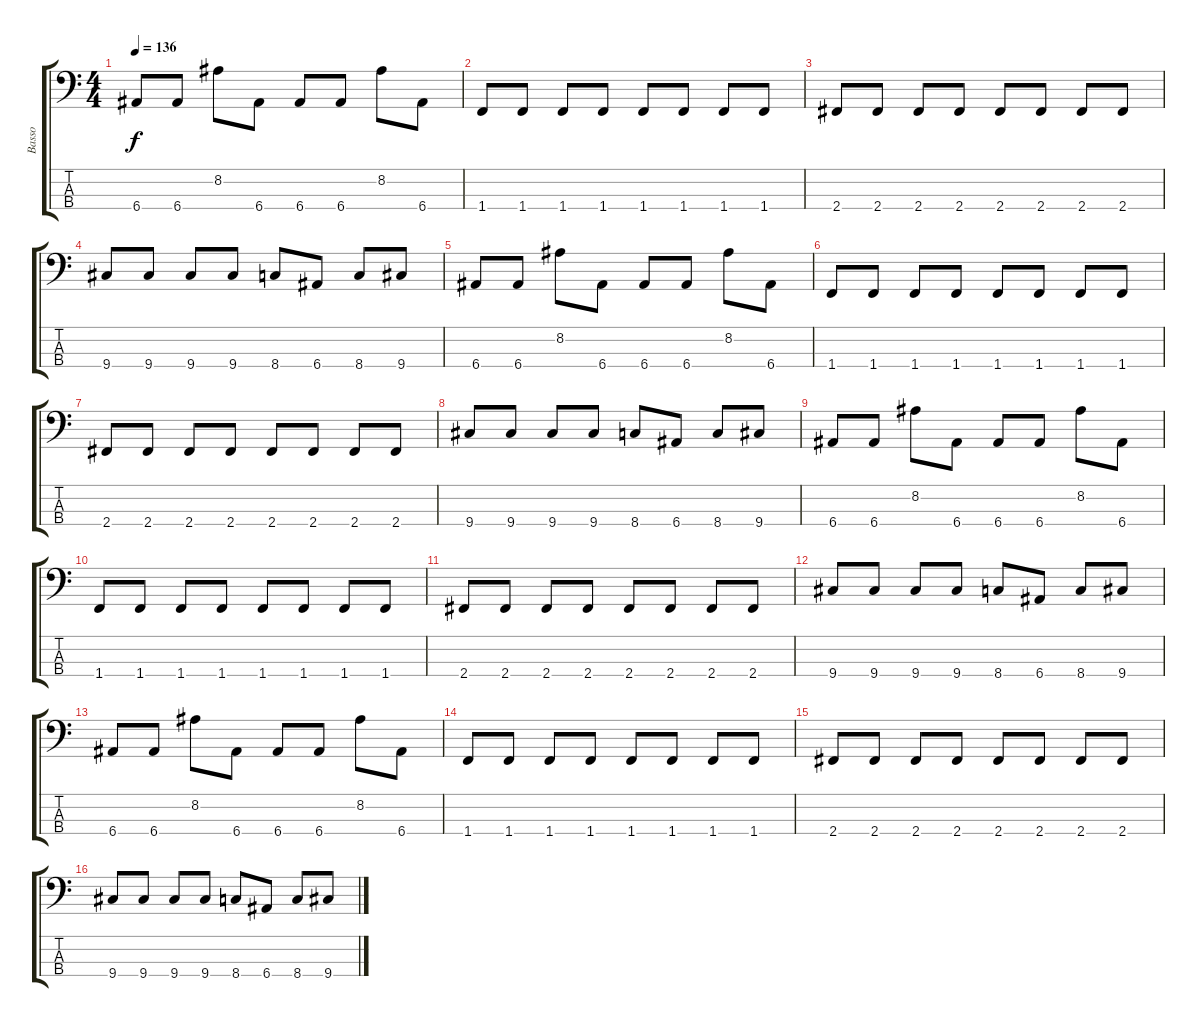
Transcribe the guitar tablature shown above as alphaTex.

\track ("Basso" "Basso") {instrument electricbasspick}
\staff {score tabs}
\tuning (G2 D2 A1 E1) {hide}
\ts (4 4)
\tempo 136
\clef f4
\ks c
6.4.8{dy f} 6.4.8 8.2.8 6.4.8 6.4.8 6.4.8 8.2.8 6.4.8 |
1.4.8 1.4.8 1.4.8 1.4.8 1.4.8 1.4.8 1.4.8 1.4.8 |
2.4.8 2.4.8 2.4.8 2.4.8 2.4.8 2.4.8 2.4.8 2.4.8 |
9.4.8 9.4.8 9.4.8 9.4.8 8.4.8 6.4.8 8.4.8 9.4.8 |
6.4.8 6.4.8 8.2.8 6.4.8 6.4.8 6.4.8 8.2.8 6.4.8 |
1.4.8 1.4.8 1.4.8 1.4.8 1.4.8 1.4.8 1.4.8 1.4.8 |
2.4.8 2.4.8 2.4.8 2.4.8 2.4.8 2.4.8 2.4.8 2.4.8 |
9.4.8 9.4.8 9.4.8 9.4.8 8.4.8 6.4.8 8.4.8 9.4.8 |
6.4.8 6.4.8 8.2.8 6.4.8 6.4.8 6.4.8 8.2.8 6.4.8 |
1.4.8 1.4.8 1.4.8 1.4.8 1.4.8 1.4.8 1.4.8 1.4.8 |
2.4.8 2.4.8 2.4.8 2.4.8 2.4.8 2.4.8 2.4.8 2.4.8 |
9.4.8 9.4.8 9.4.8 9.4.8 8.4.8 6.4.8 8.4.8 9.4.8 |
6.4.8 6.4.8 8.2.8 6.4.8 6.4.8 6.4.8 8.2.8 6.4.8 |
1.4.8 1.4.8 1.4.8 1.4.8 1.4.8 1.4.8 1.4.8 1.4.8 |
2.4.8 2.4.8 2.4.8 2.4.8 2.4.8 2.4.8 2.4.8 2.4.8 |
9.4.8 9.4.8 9.4.8 9.4.8 8.4.8 6.4.8 8.4.8 9.4.8
